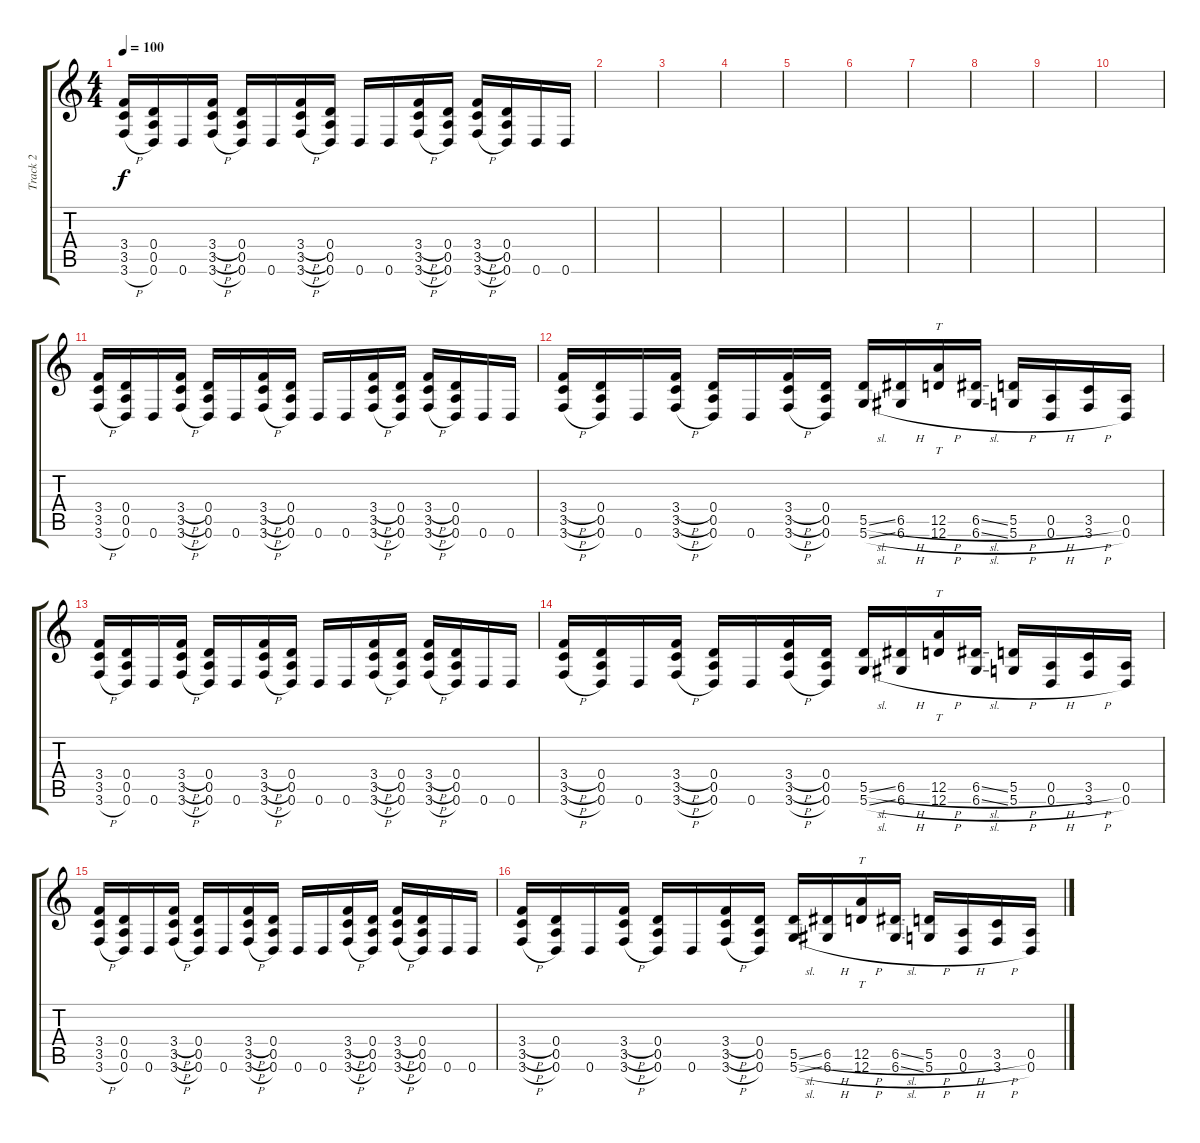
\track ("Track 2" "Track 2") {solo instrument distortionguitar}
\staff {score tabs}
\tuning (E4 B3 G3 D3 A2 D2) {hide}
\ts (4 4)
\tempo 100
\clef g2
\ks c
(3.4 3.5 3.6{h}).16{dy f} (0.4 0.5 0.6).16 0.6.16 (3.4{h} 3.5{h} 3.6{h}).16 (0.4 0.5 0.6).16 0.6.16 (3.4{h} 3.5{h} 3.6{h}).16 (0.4 0.5 0.6).16 0.6.16 0.6.16 (3.4{h} 3.5{h} 3.6{h}).16 (0.4 0.5 0.6).16 (3.4{h} 3.5{h} 3.6{h}).16 (0.4 0.5 0.6).16 0.6.16 0.6.16 |
|
|
|
|
|
|
|
|
|
(3.4 3.5 3.6{h}).16 (0.4 0.5 0.6).16 0.6.16 (3.4{h} 3.5{h} 3.6{h}).16 (0.4 0.5 0.6).16 0.6.16 (3.4{h} 3.5{h} 3.6{h}).16 (0.4 0.5 0.6).16 0.6.16 0.6.16 (3.4{h} 3.5{h} 3.6{h}).16 (0.4 0.5 0.6).16 (3.4{h} 3.5{h} 3.6{h}).16 (0.4 0.5 0.6).16 0.6.16 0.6.16 |
(3.4{h} 3.5{h} 3.6{h}).16 (0.4 0.5 0.6).16 0.6.16 (3.4{h} 3.5{h} 3.6{h}).16 (0.4 0.5 0.6).16 0.6.16 (3.4{h} 3.5{h} 3.6{h}).16 (0.4 0.5 0.6).16 (5.5{sl} 5.6{sl}).16 (6.5{h} 6.6{h}).16 (12.5{h} 12.6{h}).16{tt} (6.5{sl} 6.6{sl}).16 (5.5{h} 5.6{h}).16 (0.5{h} 0.6{h}).16 (3.5{h} 3.6{h}).16 (0.5 0.6).16 |
(3.4 3.5 3.6{h}).16 (0.4 0.5 0.6).16 0.6.16 (3.4{h} 3.5{h} 3.6{h}).16 (0.4 0.5 0.6).16 0.6.16 (3.4{h} 3.5{h} 3.6{h}).16 (0.4 0.5 0.6).16 0.6.16 0.6.16 (3.4{h} 3.5{h} 3.6{h}).16 (0.4 0.5 0.6).16 (3.4{h} 3.5{h} 3.6{h}).16 (0.4 0.5 0.6).16 0.6.16 0.6.16 |
(3.4{h} 3.5{h} 3.6{h}).16 (0.4 0.5 0.6).16 0.6.16 (3.4{h} 3.5{h} 3.6{h}).16 (0.4 0.5 0.6).16 0.6.16 (3.4{h} 3.5{h} 3.6{h}).16 (0.4 0.5 0.6).16 (5.5{sl} 5.6{sl}).16 (6.5{h} 6.6{h}).16 (12.5{h} 12.6{h}).16{tt} (6.5{sl} 6.6{sl}).16 (5.5{h} 5.6{h}).16 (0.5{h} 0.6{h}).16 (3.5{h} 3.6{h}).16 (0.5 0.6).16 |
(3.4 3.5 3.6{h}).16 (0.4 0.5 0.6).16 0.6.16 (3.4{h} 3.5{h} 3.6{h}).16 (0.4 0.5 0.6).16 0.6.16 (3.4{h} 3.5{h} 3.6{h}).16 (0.4 0.5 0.6).16 0.6.16 0.6.16 (3.4{h} 3.5{h} 3.6{h}).16 (0.4 0.5 0.6).16 (3.4{h} 3.5{h} 3.6{h}).16 (0.4 0.5 0.6).16 0.6.16 0.6.16 |
(3.4{h} 3.5{h} 3.6{h}).16 (0.4 0.5 0.6).16 0.6.16 (3.4{h} 3.5{h} 3.6{h}).16 (0.4 0.5 0.6).16 0.6.16 (3.4{h} 3.5{h} 3.6{h}).16 (0.4 0.5 0.6).16 (5.5{sl} 5.6{sl}).16 (6.5{h} 6.6{h}).16 (12.5{h} 12.6{h}).16{tt} (6.5{sl} 6.6{sl}).16 (5.5{h} 5.6{h}).16 (0.5{h} 0.6{h}).16 (3.5{h} 3.6{h}).16 (0.5 0.6).16
